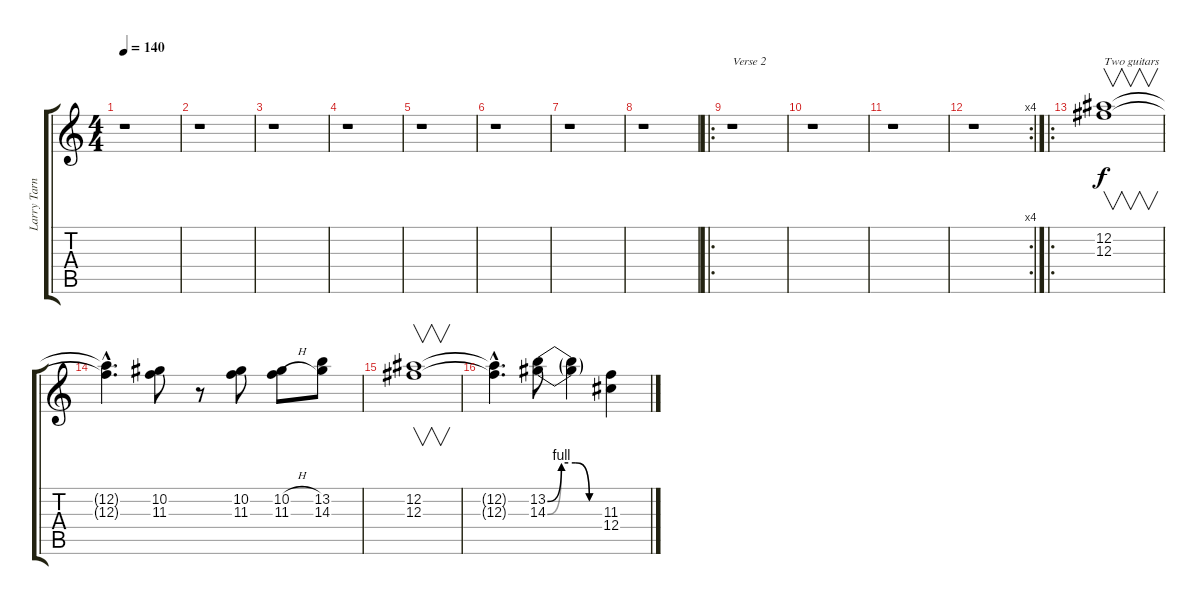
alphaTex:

\track ("Larry Tarnowsky" "Larry Tarn") {instrument distortionguitar}
\staff {score tabs}
\tuning (Eb4 Bb3 Gb3 Db3 Ab2 Eb2) {hide}
\ts (4 4)
\tempo 140
\clef g2
\ks c
r.1{dy f} |
r.1 |
r.1 |
r.1 |
r.1 |
r.1 |
r.1 |
r.1 |
\ro
r.1{txt "Verse 2"} |
r.1 |
r.1 |
\rc 4
r.1 |
\ro
(12.2 12.3).1{v txt "Two guitars"} |
(12.2{hac t} 12.3{hac t}).4{d} (10.2 11.3).8 r.8 (10.2 11.3).8 (10.2{h} 11.3{h}).8 (13.2 14.3).8 |
(12.2 12.3).1{v} |
(12.2{hac t} 12.3{hac t}).4{d} (13.2{be (custom 0 0 15 4 30 4 45 0 60 0)} 14.3{be (custom 0 0 15 4 30 4 45 0 60 0)}).8 (13.2{t} 14.3{t}).4 (11.3 12.4).4
